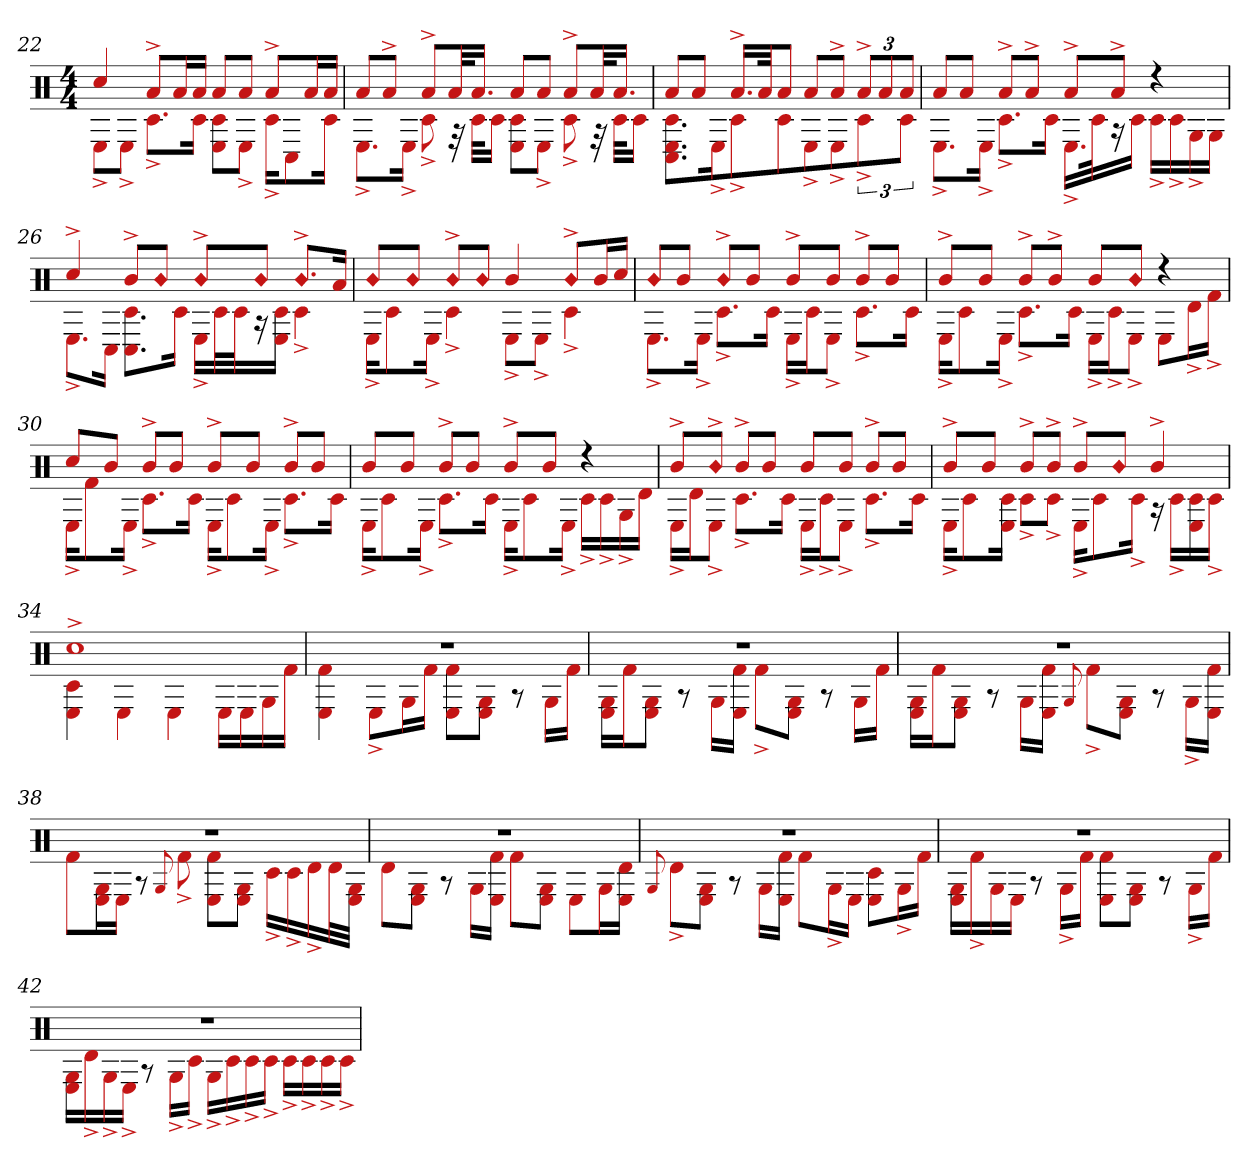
**kern
*part1
*staff1
*clefX
*k[]
*M4/4
=22
*^
4cc#	8E^L
.	8E^J
8a^L	8.c#^L
16aL	.
16aJJ	16c#Jk
8aL	8c# 8EL
8aJ	8E^J
8a^L	16c#^KL
.	8C#
16aL	.
16aJJ	16c#Jk
=23	=23
8aL	8.E^L
8a^J	.
.	16E^Jk
8a^L	8c#^
32akL	32r
16.aJJ	32c#KLL
.	16c#JJ
8aL	8E 8c#L
8aJ	8E^J
8a^L	8c#^
32akL	32r
16.aJJ	32c#KLL
.	16c#JJ
=24	=24
8aL	8.C# 8.c# 8.EL
8aJ	.
.	16E^Jk
16.a^LL	8c#^L
32aJk	.
8aJ	8c#J
8aL	8E^L
8a^J	8E^J
12a^L	6c#^
12a	.
12aJ	12c#J
=25	=25
8aL	8.E^L
8aJ	.
.	16E^Jk
8a^L	8.c#^L
8a^J	.
.	16c#Jk
8a^L	16.E^LL
.	32c#k
8a^J	16r
.	16c#JJ
4r	16c#^LL
.	16c#^
.	16G^
.	16GJJ
=26	=26
4cc#^	8.E^L
.	16C#Jk
8b^L	8.c# 8.C#L
!LO:N:head=diamond	!
8bJ	.
.	16c#Jk
!LO:N:head=diamond	!
8b^L	16E^LL
.	32c#L
.	32c#J
!LO:N:head=diamond	!
8bJ	16r
.	16E 16c#JJ
!LO:N:head=diamond	!
8.b^L	4c#^
16aJk	.
=27	=27
!LO:N:head=diamond	!
8bL	16E^KL
.	8c#
!LO:N:head=diamond	!
8bJ	.
.	16E^Jk
!LO:N:head=diamond	!
8b^L	4c#^
!LO:N:head=diamond	!
8bJ	.
4b	8E^L
.	8E^J
!LO:N:head=diamond	!
8b^L	4c#^
16bL	.
16cc#JJ	.
=28	=28
!LO:N:head=diamond	!
8bL	8.E^L
8bJ	.
.	16E^Jk
!LO:N:head=diamond	!
8b^L	8.c#^L
8bJ	.
.	16c#Jk
8b^L	16E^LL
.	16c#J
8bJ	8E^J
8b^L	8.c#^L
8bJ	.
.	16c#Jk
=29	=29
8b^L	16E^KL
.	8c#
8bJ	.
.	16E^Jk
8b^L	8.c#^L
8b^J	.
.	16c#Jk
8bL	16E^LL
.	16c#^J
!LO:N:head=diamond	!
8bJ	8E^J
4r	8EL
.	16d^L
.	16f#^JJ
=30	=30
8cc#L	16E^KL
.	8f#
8bJ	.
.	16E^Jk
8b^L	8.c#^L
8bJ	.
.	16c#Jk
8b^L	16E^KL
.	8c#
8bJ	.
.	16E^Jk
8b^L	8.c#^L
8bJ	.
.	16c#Jk
=31	=31
8bL	16E^KL
.	8c#
8bJ	.
.	16E^Jk
8b^L	8.c#^L
8bJ	.
.	16c#Jk
8b^L	16E^KL
.	8c#
8bJ	.
.	16E^Jk
4r	16c#^LL
.	16c#^
.	16G^
.	16dJJ
=32	=32
8b^L	16E^LL
.	16dJ
!LO:N:head=diamond	!
8b^J	8E^J
8b^L	8.c#^L
8bJ	.
.	16c#Jk
8bL	16E^LL
.	16c#^J
8bJ	8E^J
8b^L	8.c#^L
8bJ	.
.	16c#Jk
=33	=33
8b^L	16E^KL
.	8c#
8bJ	.
.	16E 16c#Jk
8b^L	8c#^L
8b^J	8c#^J
8b^L	16E^KL
.	8c#
!LO:N:head=diamond	!
8bJ	.
.	16c#^Jk
4b^	16r
.	16c#^LL
.	16c# 16E
.	16c#^JJ
=34	=34
1cc#^	4c# 4E
.	4E
.	4E
.	16ELL
.	16E
.	16G
.	16f#JJ
=35	=35
1r	4E 4f#
.	8E^L
.	16GL
.	16f#JJ
.	8E 8f#L
.	8G 8EJ
.	8r
.	16GLL
.	16f#JJ
=36	=36
1r	16E 16GLL
.	16f#J
.	8G 8EJ
.	8r
.	16GLL
.	16f# 16EJJ
.	8f#^L
.	8G 8EJ
.	8r
.	16GLL
.	16f#JJ
=37	=37
1r	16E 16GLL
.	16f#J
.	8G 8EJ
.	8r
.	16GLL
.	16f# 16EJJ
.	8qqG
.	8f#^L
.	8G 8EJ
.	8r
.	16G^LL
.	16f# 16EJJ
=38	=38
1r	8f#L
.	16G 16EL
.	16EJJ
.	8r
.	8qqG
.	8f#^
.	8E 8f#L
.	8G 8EJ
.	16c#^LL
.	16c#^
.	16d^
.	32dL
.	32G 32EJJJ
=39	=39
1r	8dL
.	8G 8EJ
.	8r
.	16GLL
.	16f# 16EJJ
.	8f#L
.	8G 8EJ
.	8EL
.	16GL
.	16d 16EJJ
=40	=40
.	8qqG
1r	8d^L
.	8G 8EJ
.	8r
.	16GLL
.	16f# 16EJJ
.	8f#L
.	16G^L
.	16EJJ
.	8E 8c#L
.	16G^L
.	16f#JJ
=41	=41
1r	16E 16GLL
.	16f#^
.	16G
.	16EJJ
.	8r
.	16G^LL
.	16f#JJ
.	8E 8f#L
.	8G 8EJ
.	8r
.	16G^LL
.	16f#JJ
=42	=42
1r	16E 16GLL
.	16d^
.	16G^
.	16E^JJ
.	8r
.	16G^LL
.	16c#^JJ
.	16G^LL
.	16c#^
.	16c#^
.	16c#^JJ
.	16c#^LL
.	16c#^
.	16c#^
.	16c#^JJ
*v	*v
=
*-
